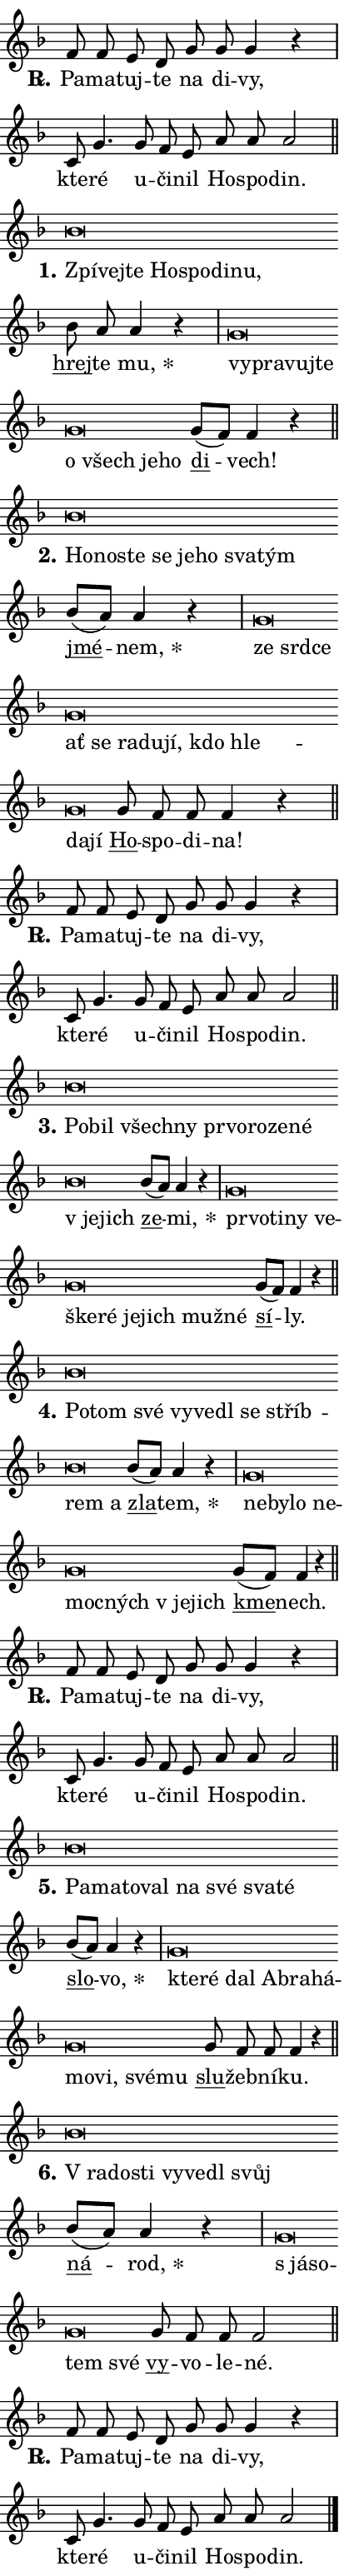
\version "2.24.0"
\header { tagline = "" }
\paper {
  indent = 0\cm
  top-margin = 0\cm
  right-margin = 0.13\cm % to fit lyric hyphens
  bottom-margin = 0\cm
  left-margin = 0\cm
  paper-width = 7\cm
  page-breaking = #ly:one-page-breaking
  system-system-spacing.basic-distance = #11
  score-system-spacing.basic-distance = #11
  ragged-last = ##f
}


%% Author: Thomas Morley
%% https://lists.gnu.org/archive/html/lilypond-user/2020-05/msg00002.html
#(define (line-position grob)
"Returns position of @var[grob} in current system:
   @code{'start}, if at first time-step
   @code{'end}, if at last time-step
   @code{'middle} otherwise
"
  (let* ((col (ly:item-get-column grob))
         (ln (ly:grob-object col 'left-neighbor))
         (rn (ly:grob-object col 'right-neighbor))
         (col-to-check-left (if (ly:grob? ln) ln col))
         (col-to-check-right (if (ly:grob? rn) rn col))
         (break-dir-left
           (and
             (ly:grob-property col-to-check-left 'non-musical #f)
             (ly:item-break-dir col-to-check-left)))
         (break-dir-right
           (and
             (ly:grob-property col-to-check-right 'non-musical #f)
             (ly:item-break-dir col-to-check-right))))
        (cond ((eqv? 1 break-dir-left) 'start)
              ((eqv? -1 break-dir-right) 'end)
              (else 'middle))))

#(define (tranparent-at-line-position vctor)
  (lambda (grob)
  "Relying on @code{line-position} select the relevant enry from @var{vctor}.
Used to determine transparency,"
    (case (line-position grob)
      ((end) (not (vector-ref vctor 0)))
      ((middle) (not (vector-ref vctor 1)))
      ((start) (not (vector-ref vctor 2))))))

noteHeadBreakVisibility =
#(define-music-function (break-visibility)(vector?)
"Makes @code{NoteHead}s transparent relying on @var{break-visibility}"
#{
  \override NoteHead.transparent =
    #(tranparent-at-line-position break-visibility)
#})

#(define delete-ledgers-for-transparent-note-heads
  (lambda (grob)
    "Reads whether a @code{NoteHead} is transparent.
If so this @code{NoteHead} is removed from @code{'note-heads} from
@var{grob}, which is supposed to be @code{LedgerLineSpanner}.
As a result ledgers are not printed for this @code{NoteHead}"
    (let* ((nhds-array (ly:grob-object grob 'note-heads))
           (nhds-list
             (if (ly:grob-array? nhds-array)
                 (ly:grob-array->list nhds-array)
                 '()))
           ;; Relies on the transparent-property being done before
           ;; Staff.LedgerLineSpanner.after-line-breaking is executed.
           ;; This is fragile ...
           (to-keep
             (remove
               (lambda (nhd)
                 (ly:grob-property nhd 'transparent #f))
               nhds-list)))
      ;; TODO find a better method to iterate over grob-arrays, similiar
      ;; to filter/remove etc for lists
      ;; For now rebuilt from scratch
      (set! (ly:grob-object grob 'note-heads)  '())
      (for-each
        (lambda (nhd)
          (ly:pointer-group-interface::add-grob grob 'note-heads nhd))
        to-keep))))

squashNotes = {
  \override NoteHead.X-extent = #'(-0.2 . 0.2)
  \override NoteHead.Y-extent = #'(-0.75 . 0)
  \override NoteHead.stencil =
    #(lambda (grob)
       (let ((pos (ly:grob-property grob 'staff-position)))
         (begin
           (if (< pos -7) (display "ERROR: Lower brevis then expected\n") (display "OK: Expected brevis position\n"))
           (if (<= pos -6) ly:text-interface::print ly:note-head::print))))
}
unSquashNotes = {
  \revert NoteHead.X-extent
  \revert NoteHead.Y-extent
  \revert NoteHead.stencil
}

hideNotes = \noteHeadBreakVisibility #begin-of-line-visible
unHideNotes = \noteHeadBreakVisibility #all-visible

% work-around for resetting accidentals
% https://lilypond.org/doc/v2.23/Documentation/notation/displaying-rhythms#unmetered-music
cadenzaMeasure = {
  \cadenzaOff
  \partial 1024 s1024
  \cadenzaOn
}

#(define-markup-command (accent layout props text) (markup?)
  "Underline accented syllable"
  (interpret-markup layout props
    #{\markup \override #'(offset . 4.3) \underline { #text }#}))

responsum = \markup \concat {
  "R" \hspace #-1.05 \path #0.1 #'((moveto 0 0.07) (lineto 0.9 0.8)) \hspace #0.05 "."
}

spaceSize = #0.6828661417322834 % exact space size for TeX Gyre Schola

\layout {
  \context {
    \Staff
    \remove "Time_signature_engraver"
    \override LedgerLineSpanner.after-line-breaking = #delete-ledgers-for-transparent-note-heads
  }
  \context {
    \Lyrics {
      \override LyricSpace.minimum-distance = \spaceSize
      \override LyricText.font-name = #"TeX Gyre Schola"
      \override LyricText.font-size = 1
      \override StanzaNumber.font-name = #"TeX Gyre Schola Bold"
      \override StanzaNumber.font-size = 1
    }
  }
  \context {
    \Score 
    \override NoteHead.text =
      #(lambda (grob) 
        (let ((pos (ly:grob-property grob 'staff-position)))
          #{\markup {
            \combine
              \halign #-0.55 \raise #(if (= pos -6) 0 0.5) \override #'(thickness . 2) \draw-line #'(3.2 . 0)
              \musicglyph "noteheads.sM1"
          }#}))
  }
}

% magnetic-lyrics.ily
%
%   written by
%     Jean Abou Samra <jean@abou-samra.fr>
%     Werner Lemberg <wl@gnu.org>
%
%   adapted by
%     Jiri Hon <jiri.hon@gmail.com>
%
% Version 2022-Apr-15

% https://www.mail-archive.com/lilypond-user@gnu.org/msg149350.html

#(define (Left_hyphen_pointer_engraver context)
   "Collect syllable-hyphen-syllable occurrences in lyrics and store
them in properties.  This engraver only looks to the left.  For
example, if the lyrics input is @code{foo -- bar}, it does the
following.

@itemize @bullet
@item
Set the @code{text} property of the @code{LyricHyphen} grob between
@q{foo} and @q{bar} to @code{foo}.

@item
Set the @code{left-hyphen} property of the @code{LyricText} grob with
text @q{foo} to the @code{LyricHyphen} grob between @q{foo} and
@q{bar}.
@end itemize

Use this auxiliary engraver in combination with the
@code{lyric-@/text::@/apply-@/magnetic-@/offset!} hook."
   (let ((hyphen #f)
         (text #f))
     (make-engraver
      (acknowledgers
       ((lyric-syllable-interface engraver grob source-engraver)
        (set! text grob)))
      (end-acknowledgers
       ((lyric-hyphen-interface engraver grob source-engraver)
        ;(when (not (grob::has-interface grob 'lyric-space-interface))
          (set! hyphen grob)));)
      ((stop-translation-timestep engraver)
       (when (and text hyphen)
         (ly:grob-set-object! text 'left-hyphen hyphen))
       (set! text #f)
       (set! hyphen #f)))))

#(define (lyric-text::apply-magnetic-offset! grob)
   "If the space between two syllables is less than the value in
property @code{LyricText@/.details@/.squash-threshold}, move the right
syllable to the left so that it gets concatenated with the left
syllable.

Use this function as a hook for
@code{LyricText@/.after-@/line-@/breaking} if the
@code{Left_@/hyphen_@/pointer_@/engraver} is active."
   (let ((hyphen (ly:grob-object grob 'left-hyphen #f)))
     (when hyphen
       (let ((left-text (ly:spanner-bound hyphen LEFT)))
         (when (grob::has-interface left-text 'lyric-syllable-interface)
           (let* ((common (ly:grob-common-refpoint grob left-text X))
                  (this-x-ext (ly:grob-extent grob common X))
                  (left-x-ext
                   (begin
                     ;; Trigger magnetism for left-text.
                     (ly:grob-property left-text 'after-line-breaking)
                     (ly:grob-extent left-text common X)))
                  ;; `delta` is the gap width between two syllables.
                  (delta (- (interval-start this-x-ext)
                            (interval-end left-x-ext)))
                  (details (ly:grob-property grob 'details))
                  (threshold (assoc-get 'squash-threshold details 0.2)))
             (when (< delta threshold)
               (let* (;; We have to manipulate the input text so that
                      ;; ligatures crossing syllable boundaries are not
                      ;; disabled.  For languages based on the Latin
                      ;; script this is essentially a beautification.
                      ;; However, for non-Western scripts it can be a
                      ;; necessity.
                      (lt (ly:grob-property left-text 'text))
                      (rt (ly:grob-property grob 'text))
                      (is-space (grob::has-interface hyphen 'lyric-space-interface))
                      (space (if is-space " " ""))
                      (extra-delta (if is-space spaceSize 0))
                      ;; Append new syllable.
                      (ltrt-space (if (and (string? lt) (string? rt))
                                (string-append lt space rt)
                                (make-concat-markup (list lt space rt))))
                      ;; Right-align `ltrt` to the right side.
                      (ltrt-space-markup (grob-interpret-markup
                               grob
                               (make-translate-markup
                                (cons (interval-length this-x-ext) 0)
                                (make-right-align-markup ltrt-space)))))
                 (begin
                   ;; Don't print `left-text`.
                   (ly:grob-set-property! left-text 'stencil #f)
                   ;; Set text and stencil (which holds all collected
                   ;; syllables so far) and shift it to the left.
                   (ly:grob-set-property! grob 'text ltrt-space)
                   (ly:grob-set-property! grob 'stencil ltrt-space-markup)
                   (ly:grob-translate-axis! grob (- (- delta extra-delta)) X))))))))))


#(define (lyric-hyphen::displace-bounds-first grob)
   ;; Make very sure this callback isn't triggered too early.
   (let ((left (ly:spanner-bound grob LEFT))
         (right (ly:spanner-bound grob RIGHT)))
     (ly:grob-property left 'after-line-breaking)
     (ly:grob-property right 'after-line-breaking)
     (ly:lyric-hyphen::print grob)))

squashThreshold = #0.4

\layout {
  \context {
    \Lyrics
    \consists #Left_hyphen_pointer_engraver
    \override LyricText.after-line-breaking =
      #lyric-text::apply-magnetic-offset!
    \override LyricHyphen.stencil = #lyric-hyphen::displace-bounds-first
    \override LyricText.details.squash-threshold = \squashThreshold
    \override LyricHyphen.minimum-distance = 0
    \override LyricHyphen.minimum-length = \squashThreshold
  }
}

squashText = \override LyricText.details.squash-threshold = 9999
unSquashText = \override LyricText.details.squash-threshold = \squashThreshold

leftText = \override LyricText.self-alignment-X = #LEFT
unLeftText = \revert LyricText.self-alignment-X

starOffset = #(lambda (grob) 
                (let ((x_offset (ly:self-alignment-interface::aligned-on-x-parent grob)))
                  (if (= x_offset 0) 0 (+ x_offset 1.2))))

star = #(define-music-function (syllable)(string?)
"Append star separator at the end of a syllable"
#{
  \once \override LyricText.X-offset = #starOffset
  \lyricmode { \markup {
    #syllable
    \override #'((font-name . "TeX Gyre Schola Bold")) \hspace #0.2 \lower #0.65 \larger "*"
  } }
#})

starAccent = #(define-music-function (syllable)(string?)
"Append star separator at the end of a syllable and make accent"
#{
  \once \override LyricText.X-offset = #starOffset
  \lyricmode { \markup {
    \accent #syllable
    \override #'((font-name . "TeX Gyre Schola Bold")) \hspace #0.2 \lower #0.65 \larger "*"
  } }
#})

breath = #(define-music-function (syllable)(string?)
"Append breathing indicator at the end of a syllable"
#{
  \lyricmode { \markup { #syllable "+" } }
#})

optionalBreath = #(define-music-function (syllable)(string?)
"Append optional breathing indicator at the end of a syllable"
#{
  \lyricmode { \markup { #syllable "(+)" } }
#})


\score {
    <<
        \new Voice = "melody" { \cadenzaOn \key f \major \relative { f'8 f e d g g g4 r \cadenzaMeasure \bar "|" c,8 g'4. \bar "" g8 f e \bar "" a a a2 \cadenzaMeasure \bar "||" \break } }
        \new Lyrics \lyricsto "melody" { \lyricmode { \set stanza = \responsum
Pa -- ma -- tuj -- te na di -- vy, kte -- ré u -- či -- nil Ho -- spo -- din. } }
    >>
    \layout {}
}

\score {
    <<
        \new Voice = "melody" { \cadenzaOn \key f \major \relative { \squashNotes bes'\breve*1/16 \hideNotes \breve*1/16 \bar "" \breve*1/16 \bar "" \breve*1/16 \bar "" \breve*1/16 \bar "" \breve*1/16 \breve*1/16 \bar "" \unHideNotes \unSquashNotes \bar "" bes8 a a4 r \cadenzaMeasure \bar "|" \squashNotes g\breve*1/16 \hideNotes \breve*1/16 \bar "" \breve*1/16 \bar "" \breve*1/16 \bar "" \breve*1/16 \bar "" \breve*1/16 \bar "" \breve*1/16 \breve*1/16 \bar "" \unHideNotes \unSquashNotes \bar "" g8[( f)] f4 r \cadenzaMeasure \bar "||" \break } }
        \new Lyrics \lyricsto "melody" { \lyricmode { \set stanza = "1."
\leftText Zpí -- \squashText vej -- te Ho -- spo -- di -- nu, \unLeftText \unSquashText \markup \accent hrej -- te \star mu, \leftText vy -- \squashText pra -- vuj -- te o všech je -- ho \unLeftText \unSquashText \markup \accent di -- vech! } }
    >>
    \layout {}
}

\score {
    <<
        \new Voice = "melody" { \cadenzaOn \key f \major \relative { \squashNotes bes'\breve*1/16 \hideNotes \breve*1/16 \bar "" \breve*1/16 \bar "" \breve*1/16 \bar "" \breve*1/16 \bar "" \breve*1/16 \bar "" \breve*1/16 \breve*1/16 \bar "" \unHideNotes \unSquashNotes \bar "" bes8[( a)] a4 r \cadenzaMeasure \bar "|" \squashNotes g\breve*1/16 \hideNotes \breve*1/16 \bar "" \breve*1/16 \bar "" \breve*1/16 \bar "" \breve*1/16 \bar "" \breve*1/16 \bar "" \breve*1/16 \bar "" \breve*1/16 \bar "" \breve*1/16 \bar "" \breve*1/16 \bar "" \breve*1/16 \breve*1/16 \bar "" \unHideNotes \unSquashNotes \bar "" g8 f f f4 r \cadenzaMeasure \bar "||" \break } }
        \new Lyrics \lyricsto "melody" { \lyricmode { \set stanza = "2."
\leftText Ho -- \squashText no -- ste se je -- ho sva -- tým \unLeftText \unSquashText \markup \accent jmé -- \star nem, \leftText ze \squashText srd -- ce ať se ra -- du -- jí, kdo hle -- da -- jí \unLeftText \unSquashText \markup \accent Ho -- spo -- di -- na! } }
    >>
    \layout {}
}

\score {
    <<
        \new Voice = "melody" { \cadenzaOn \key f \major \relative { f'8 f e d g g g4 r \cadenzaMeasure \bar "|" c,8 g'4. \bar "" g8 f e \bar "" a a a2 \cadenzaMeasure \bar "||" \break } }
        \new Lyrics \lyricsto "melody" { \lyricmode { \set stanza = \responsum
Pa -- ma -- tuj -- te na di -- vy, kte -- ré u -- či -- nil Ho -- spo -- din. } }
    >>
    \layout {}
}

\score {
    <<
        \new Voice = "melody" { \cadenzaOn \key f \major \relative { \squashNotes bes'\breve*1/16 \hideNotes \breve*1/16 \bar "" \breve*1/16 \bar "" \breve*1/16 \bar "" \breve*1/16 \bar "" \breve*1/16 \bar "" \breve*1/16 \bar "" \breve*1/16 \bar "" \breve*1/16 \bar "" \breve*1/16 \breve*1/16 \bar "" \unHideNotes \unSquashNotes \bar "" bes8[( a)] a4 r \cadenzaMeasure \bar "|" \squashNotes g\breve*1/16 \hideNotes \breve*1/16 \bar "" \breve*1/16 \bar "" \breve*1/16 \bar "" \breve*1/16 \bar "" \breve*1/16 \bar "" \breve*1/16 \bar "" \breve*1/16 \bar "" \breve*1/16 \bar "" \breve*1/16 \breve*1/16 \bar "" \unHideNotes \unSquashNotes \bar "" g8[( f)] f4 r \cadenzaMeasure \bar "||" \break } }
        \new Lyrics \lyricsto "melody" { \lyricmode { \set stanza = "3."
\leftText Po -- \squashText bil všech -- ny pr -- vo -- ro -- ze -- né "v je" -- jich \unLeftText \unSquashText \markup \accent ze -- \star mi, \leftText pr -- \squashText vo -- ti -- ny ve -- ške -- ré je -- jich muž -- né \unLeftText \unSquashText \markup \accent sí -- ly. } }
    >>
    \layout {}
}

\score {
    <<
        \new Voice = "melody" { \cadenzaOn \key f \major \relative { \squashNotes bes'\breve*1/16 \hideNotes \breve*1/16 \bar "" \breve*1/16 \bar "" \breve*1/16 \bar "" \breve*1/16 \bar "" \breve*1/16 \bar "" \breve*1/16 \bar "" \breve*1/16 \bar "" \breve*1/16 \breve*1/16 \bar "" \unHideNotes \unSquashNotes \bar "" bes8[( a)] a4 r \cadenzaMeasure \bar "|" \squashNotes g\breve*1/16 \hideNotes \breve*1/16 \bar "" \breve*1/16 \bar "" \breve*1/16 \bar "" \breve*1/16 \bar "" \breve*1/16 \bar "" \breve*1/16 \breve*1/16 \bar "" \unHideNotes \unSquashNotes \bar "" g8[( f)] f4 r \cadenzaMeasure \bar "||" \break } }
        \new Lyrics \lyricsto "melody" { \lyricmode { \set stanza = "4."
\leftText Po -- \squashText tom své vy -- ve -- dl se stříb -- rem a \unLeftText \unSquashText \markup \accent zla -- \star tem, \leftText ne -- \squashText by -- lo ne -- moc -- ných "v je" -- jich \unLeftText \unSquashText \markup \accent kme -- nech. } }
    >>
    \layout {}
}

\score {
    <<
        \new Voice = "melody" { \cadenzaOn \key f \major \relative { f'8 f e d g g g4 r \cadenzaMeasure \bar "|" c,8 g'4. \bar "" g8 f e \bar "" a a a2 \cadenzaMeasure \bar "||" \break } }
        \new Lyrics \lyricsto "melody" { \lyricmode { \set stanza = \responsum
Pa -- ma -- tuj -- te na di -- vy, kte -- ré u -- či -- nil Ho -- spo -- din. } }
    >>
    \layout {}
}

\score {
    <<
        \new Voice = "melody" { \cadenzaOn \key f \major \relative { \squashNotes bes'\breve*1/16 \hideNotes \breve*1/16 \bar "" \breve*1/16 \bar "" \breve*1/16 \bar "" \breve*1/16 \bar "" \breve*1/16 \bar "" \breve*1/16 \breve*1/16 \bar "" \unHideNotes \unSquashNotes \bar "" bes8[( a)] a4 r \cadenzaMeasure \bar "|" \squashNotes g\breve*1/16 \hideNotes \breve*1/16 \bar "" \breve*1/16 \bar "" \breve*1/16 \bar "" \breve*1/16 \bar "" \breve*1/16 \bar "" \breve*1/16 \bar "" \breve*1/16 \bar "" \breve*1/16 \breve*1/16 \bar "" \unHideNotes \unSquashNotes \bar "" g8 f f f4 r \cadenzaMeasure \bar "||" \break } }
        \new Lyrics \lyricsto "melody" { \lyricmode { \set stanza = "5."
\leftText Pa -- \squashText ma -- to -- val na své sva -- té \unLeftText \unSquashText \markup \accent slo -- \star vo, \leftText kte -- \squashText ré dal Ab -- ra -- há -- mo -- vi, své -- mu \unLeftText \unSquashText \markup \accent slu -- žeb -- ní -- ku. } }
    >>
    \layout {}
}

\score {
    <<
        \new Voice = "melody" { \cadenzaOn \key f \major \relative { \squashNotes bes'\breve*1/16 \hideNotes \breve*1/16 \bar "" \breve*1/16 \bar "" \breve*1/16 \bar "" \breve*1/16 \bar "" \breve*1/16 \breve*1/16 \bar "" \unHideNotes \unSquashNotes \bar "" bes8[( a)] a4 r \cadenzaMeasure \bar "|" \squashNotes g\breve*1/16 \hideNotes \breve*1/16 \bar "" \breve*1/16 \breve*1/16 \bar "" \unHideNotes \unSquashNotes \bar "" g8 f f f2 \cadenzaMeasure \bar "||" \break } }
        \new Lyrics \lyricsto "melody" { \lyricmode { \set stanza = "6."
\leftText "V ra" -- \squashText do -- sti vy -- ve -- dl svůj \unLeftText \unSquashText \markup \accent ná -- \star rod, \leftText "s já" -- \squashText so -- tem své \unLeftText \unSquashText \markup \accent vy -- vo -- le -- né. } }
    >>
    \layout {}
}

\score {
    <<
        \new Voice = "melody" { \cadenzaOn \key f \major \relative { f'8 f e d g g g4 r \cadenzaMeasure \bar "|" c,8 g'4. \bar "" g8 f e \bar "" a a a2 \cadenzaMeasure \bar "||" \break } \bar "|." }
        \new Lyrics \lyricsto "melody" { \lyricmode { \set stanza = \responsum
Pa -- ma -- tuj -- te na di -- vy, kte -- ré u -- či -- nil Ho -- spo -- din. } }
    >>
    \layout {}
}
